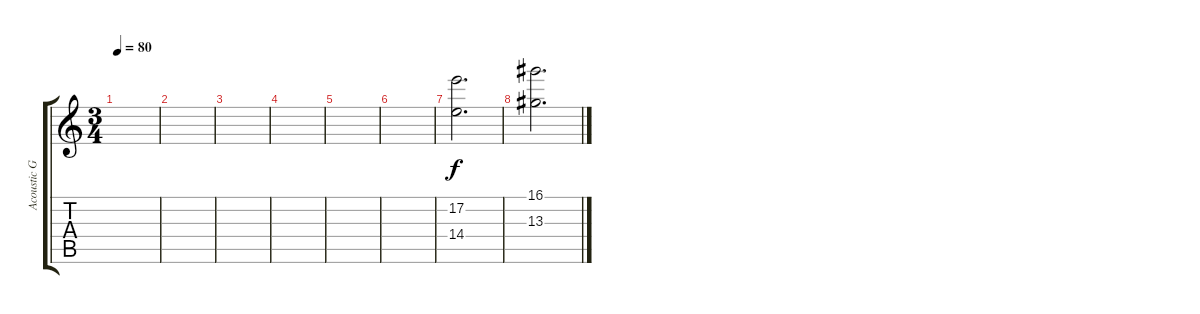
\track ("Acoustic Guitar" "Acoustic G") {instrument acousticguitarsteel}
\staff {score tabs}
\tuning (E4 B3 G3 D3 A2 E2) {hide}
\ts (3 4)
\tempo 80
\clef g2
\ks c
|
|
|
|
|
|
(17.2 14.4).2{d volume 10 instrument synthstrings2} |
(16.1 13.3).2{d}
